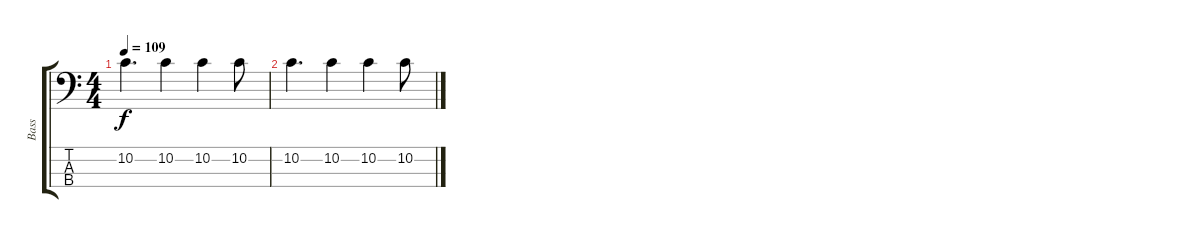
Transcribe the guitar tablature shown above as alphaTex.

\track ("Bass" "Bass") {instrument electricbassfinger}
\staff {score tabs}
\tuning (G2 D2 A1 E1) {hide}
\ts (4 4)
\tempo 109
\clef f4
\ks c
10.2.4{d dy f} 10.2.4 10.2.4 10.2.8 |
10.2.4{d} 10.2.4 10.2.4 10.2.8
